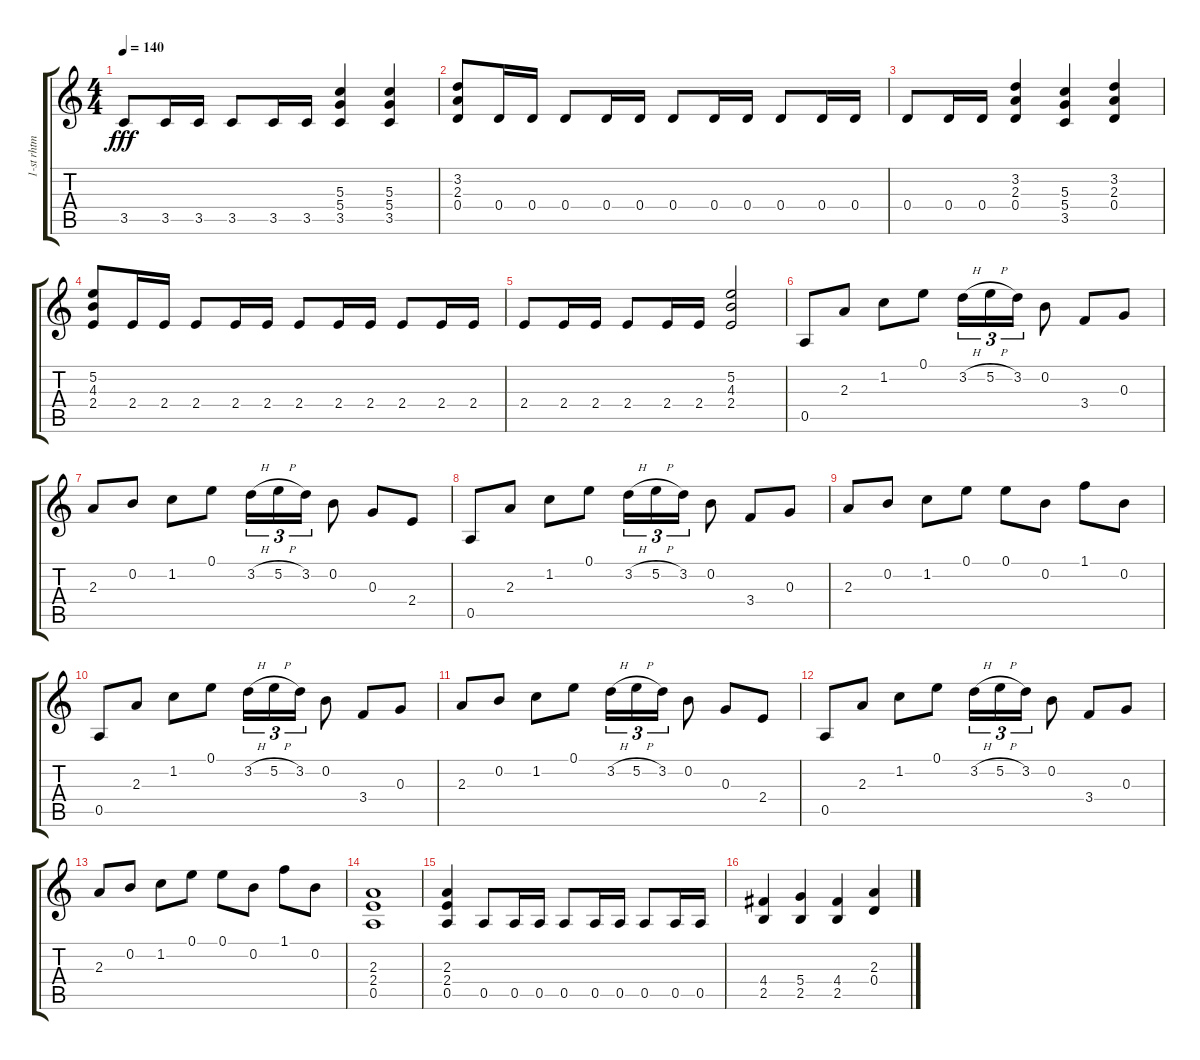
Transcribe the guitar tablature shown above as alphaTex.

\track ("1-st rhtm gtr" "1-st rhtm ") {instrument distortionguitar}
\staff {score tabs}
\tuning (E4 B3 G3 D3 A2 E2) {hide}
\ts (4 4)
\tempo 140
\clef g2
\ks c
3.5.8{dy fff} 3.5.16 3.5.16 3.5.8 3.5.16 3.5.16 (5.3 5.4 3.5).4 (5.3 5.4 3.5).4 |
(3.2 2.3 0.4).8 0.4.16 0.4.16 0.4.8 0.4.16 0.4.16 0.4.8 0.4.16 0.4.16 0.4.8 0.4.16 0.4.16 |
0.4.8 0.4.16 0.4.16 (3.2 2.3 0.4).4 (5.3 5.4 3.5).4 (3.2 2.3 0.4).4 |
(5.2 4.3 2.4).8 2.4.16 2.4.16 2.4.8 2.4.16 2.4.16 2.4.8 2.4.16 2.4.16 2.4.8 2.4.16 2.4.16 |
2.4.8 2.4.16 2.4.16 2.4.8 2.4.16 2.4.16 (5.2 4.3 2.4).2 |
0.5.8 2.3.8 1.2.8 0.1.8 3.2{h}.16{tu (3 2)} 5.2{h}.16{tu (3 2)} 3.2.16{tu (3 2)} 0.2.8 3.4.8 0.3.8 |
2.3.8 0.2.8 1.2.8 0.1.8 3.2{h}.16{tu (3 2)} 5.2{h}.16{tu (3 2)} 3.2.16{tu (3 2)} 0.2.8 0.3.8 2.4.8 |
0.5.8 2.3.8 1.2.8 0.1.8 3.2{h}.16{tu (3 2)} 5.2{h}.16{tu (3 2)} 3.2.16{tu (3 2)} 0.2.8 3.4.8 0.3.8 |
2.3.8 0.2.8 1.2.8 0.1.8 0.1.8 0.2.8 1.1.8 0.2.8 |
0.5.8 2.3.8 1.2.8 0.1.8 3.2{h}.16{tu (3 2)} 5.2{h}.16{tu (3 2)} 3.2.16{tu (3 2)} 0.2.8 3.4.8 0.3.8 |
2.3.8 0.2.8 1.2.8 0.1.8 3.2{h}.16{tu (3 2)} 5.2{h}.16{tu (3 2)} 3.2.16{tu (3 2)} 0.2.8 0.3.8 2.4.8 |
0.5.8 2.3.8 1.2.8 0.1.8 3.2{h}.16{tu (3 2)} 5.2{h}.16{tu (3 2)} 3.2.16{tu (3 2)} 0.2.8 3.4.8 0.3.8 |
2.3.8 0.2.8 1.2.8 0.1.8 0.1.8 0.2.8 1.1.8 0.2.8 |
(2.3 2.4 0.5).1 |
(2.3 2.4 0.5).4 0.5.8 0.5.16 0.5.16 0.5.8 0.5.16 0.5.16 0.5.8 0.5.16 0.5.16 |
(4.4 2.5).4 (5.4 2.5).4 (4.4 2.5).4 (2.3 0.4).4
